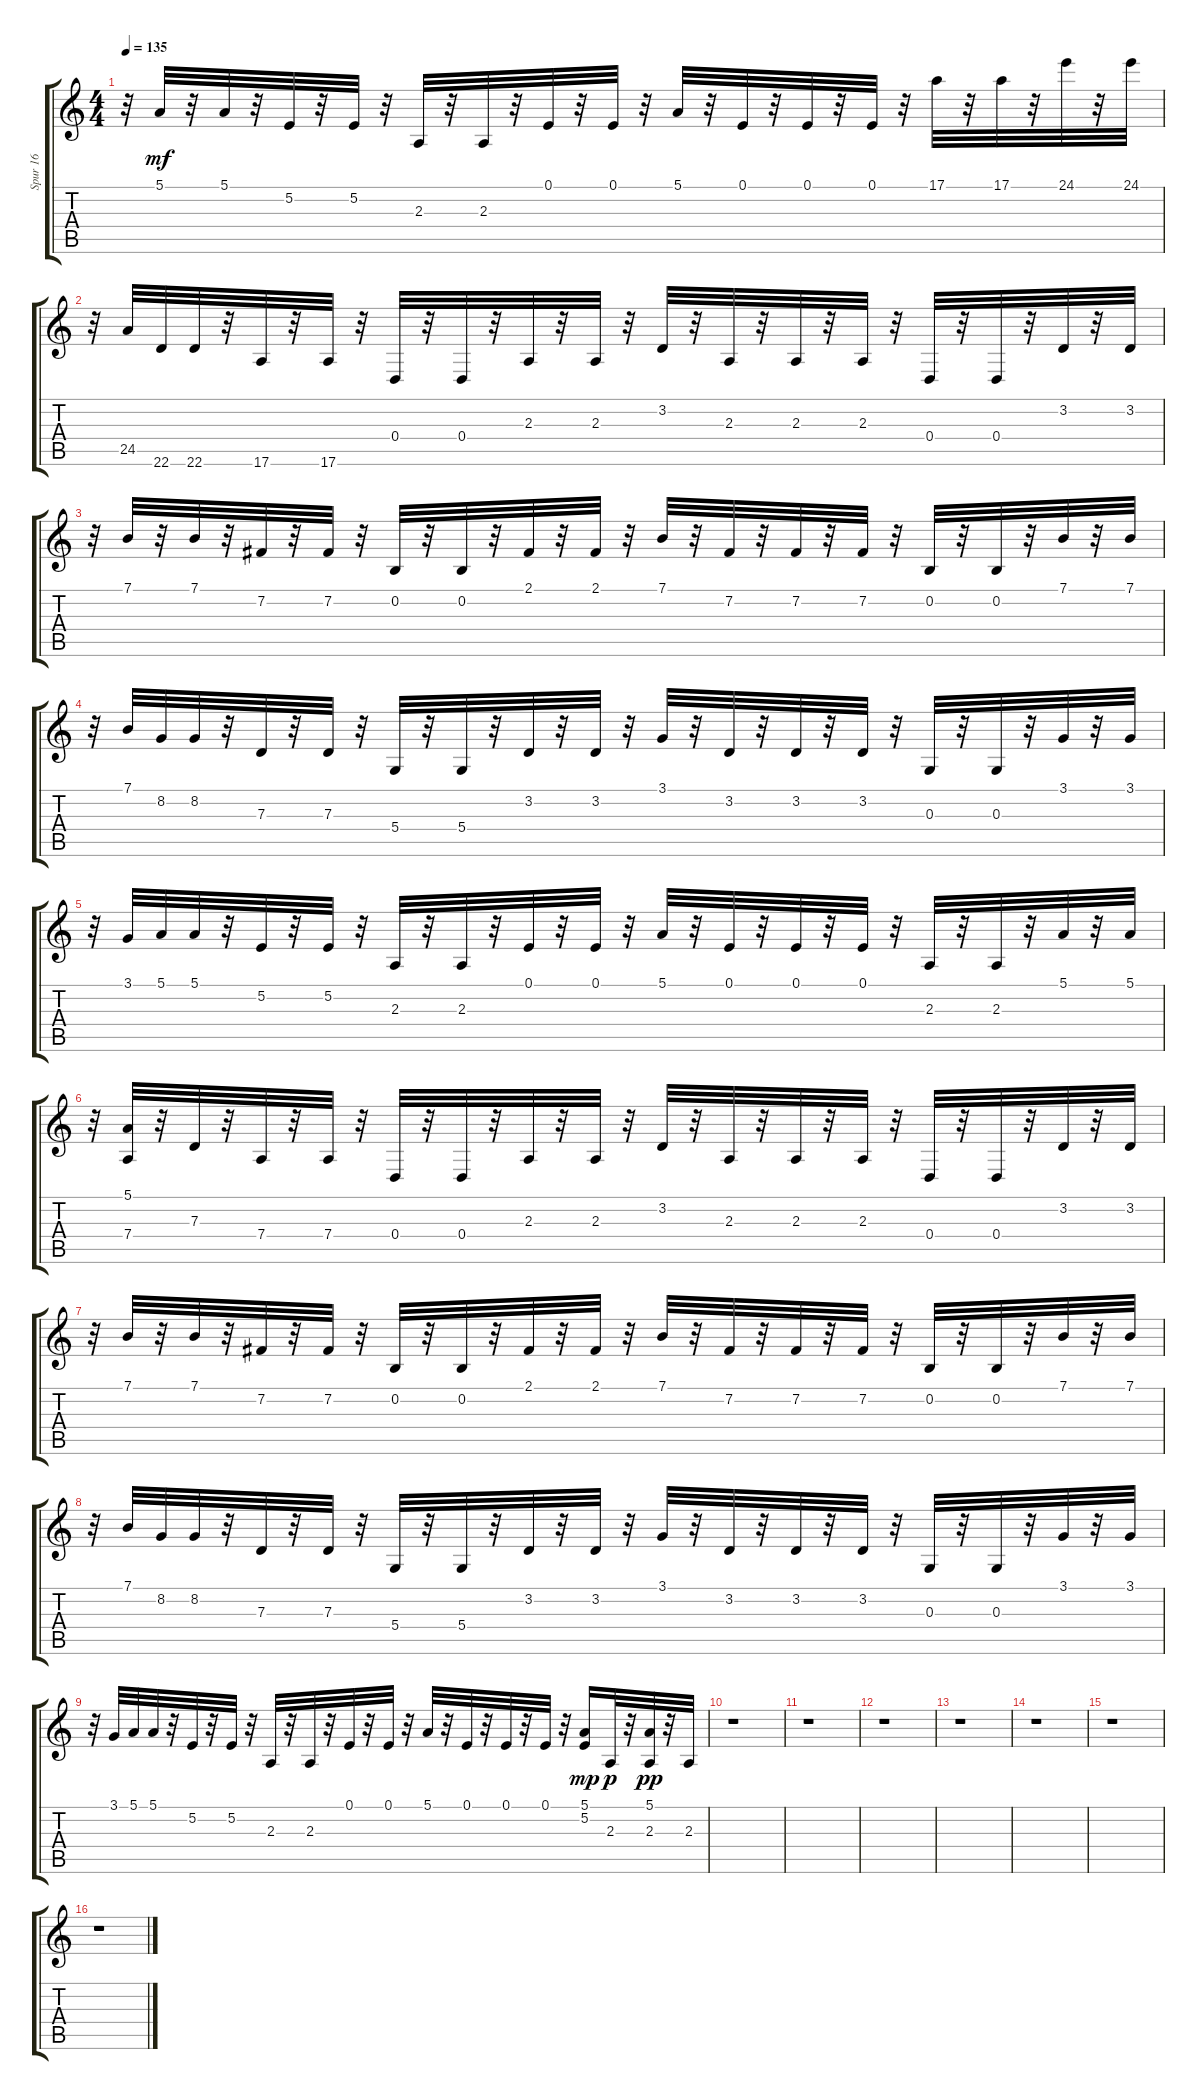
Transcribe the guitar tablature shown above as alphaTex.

\track ("Spur 16" "Spur 16") {instrument lead8bassandlead}
\staff {score tabs}
\tuning (E4 B3 G3 D3 A2 E2) {hide}
\ts (4 4)
\tempo 135
\clef g2
\ks c
r.32{dy mf} 5.1.32 r.32 5.1.32 r.32 5.2.32 r.32 5.2.32 r.32 2.3.32 r.32 2.3.32 r.32 0.1.32 r.32 0.1.32 r.32 5.1.32 r.32 0.1.32 r.32 0.1.32 r.32 0.1.32 r.32 17.1.32 r.32 17.1.32 r.32 24.1.32 r.32 24.1.32 |
r.32 24.5.32 22.6.32 22.6.32 r.32 17.6.32 r.32 17.6.32 r.32 0.4.32 r.32 0.4.32 r.32 2.3.32 r.32 2.3.32 r.32 3.2.32 r.32 2.3.32 r.32 2.3.32 r.32 2.3.32 r.32 0.4.32 r.32 0.4.32 r.32 3.2.32 r.32 3.2.32 |
r.32 7.1.32 r.32 7.1.32 r.32 7.2.32 r.32 7.2.32 r.32 0.2.32 r.32 0.2.32 r.32 2.1.32 r.32 2.1.32 r.32 7.1.32 r.32 7.2.32 r.32 7.2.32 r.32 7.2.32 r.32 0.2.32 r.32 0.2.32 r.32 7.1.32 r.32 7.1.32 |
r.32 7.1.32 8.2.32 8.2.32 r.32 7.3.32 r.32 7.3.32 r.32 5.4.32 r.32 5.4.32 r.32 3.2.32 r.32 3.2.32 r.32 3.1.32 r.32 3.2.32 r.32 3.2.32 r.32 3.2.32 r.32 0.3.32 r.32 0.3.32 r.32 3.1.32 r.32 3.1.32 |
r.32 3.1.32 5.1.32 5.1.32 r.32 5.2.32 r.32 5.2.32 r.32 2.3.32 r.32 2.3.32 r.32 0.1.32 r.32 0.1.32 r.32 5.1.32 r.32 0.1.32 r.32 0.1.32 r.32 0.1.32 r.32 2.3.32 r.32 2.3.32 r.32 5.1.32 r.32 5.1.32 |
r.32 (5.1 7.4).32 r.32 7.3.32 r.32 7.4.32 r.32 7.4.32 r.32 0.4.32 r.32 0.4.32 r.32 2.3.32 r.32 2.3.32 r.32 3.2.32 r.32 2.3.32 r.32 2.3.32 r.32 2.3.32 r.32 0.4.32 r.32 0.4.32 r.32 3.2.32 r.32 3.2.32 |
r.32 7.1.32 r.32 7.1.32 r.32 7.2.32 r.32 7.2.32 r.32 0.2.32 r.32 0.2.32 r.32 2.1.32 r.32 2.1.32 r.32 7.1.32 r.32 7.2.32 r.32 7.2.32 r.32 7.2.32 r.32 0.2.32 r.32 0.2.32 r.32 7.1.32 r.32 7.1.32 |
r.32 7.1.32 8.2.32 8.2.32 r.32 7.3.32 r.32 7.3.32 r.32 5.4.32 r.32 5.4.32 r.32 3.2.32 r.32 3.2.32 r.32 3.1.32 r.32 3.2.32 r.32 3.2.32 r.32 3.2.32 r.32 0.3.32 r.32 0.3.32 r.32 3.1.32 r.32 3.1.32 |
r.32 3.1.32 5.1.32 5.1.32 r.32 5.2.32 r.32 5.2.32 r.32 2.3.32 r.32 2.3.32 r.32 0.1.32 r.32 0.1.32 r.32 5.1.32 r.32 0.1.32 r.32 0.1.32 r.32 0.1.32 r.32 (5.1 5.2).16{dy mp} 2.3.32{dy p} r.32 (5.1 2.3).32{dy pp} r.32 2.3.32 |
r.1 |
r.1 |
r.1 |
r.1 |
r.1 |
r.1 |
r.1
